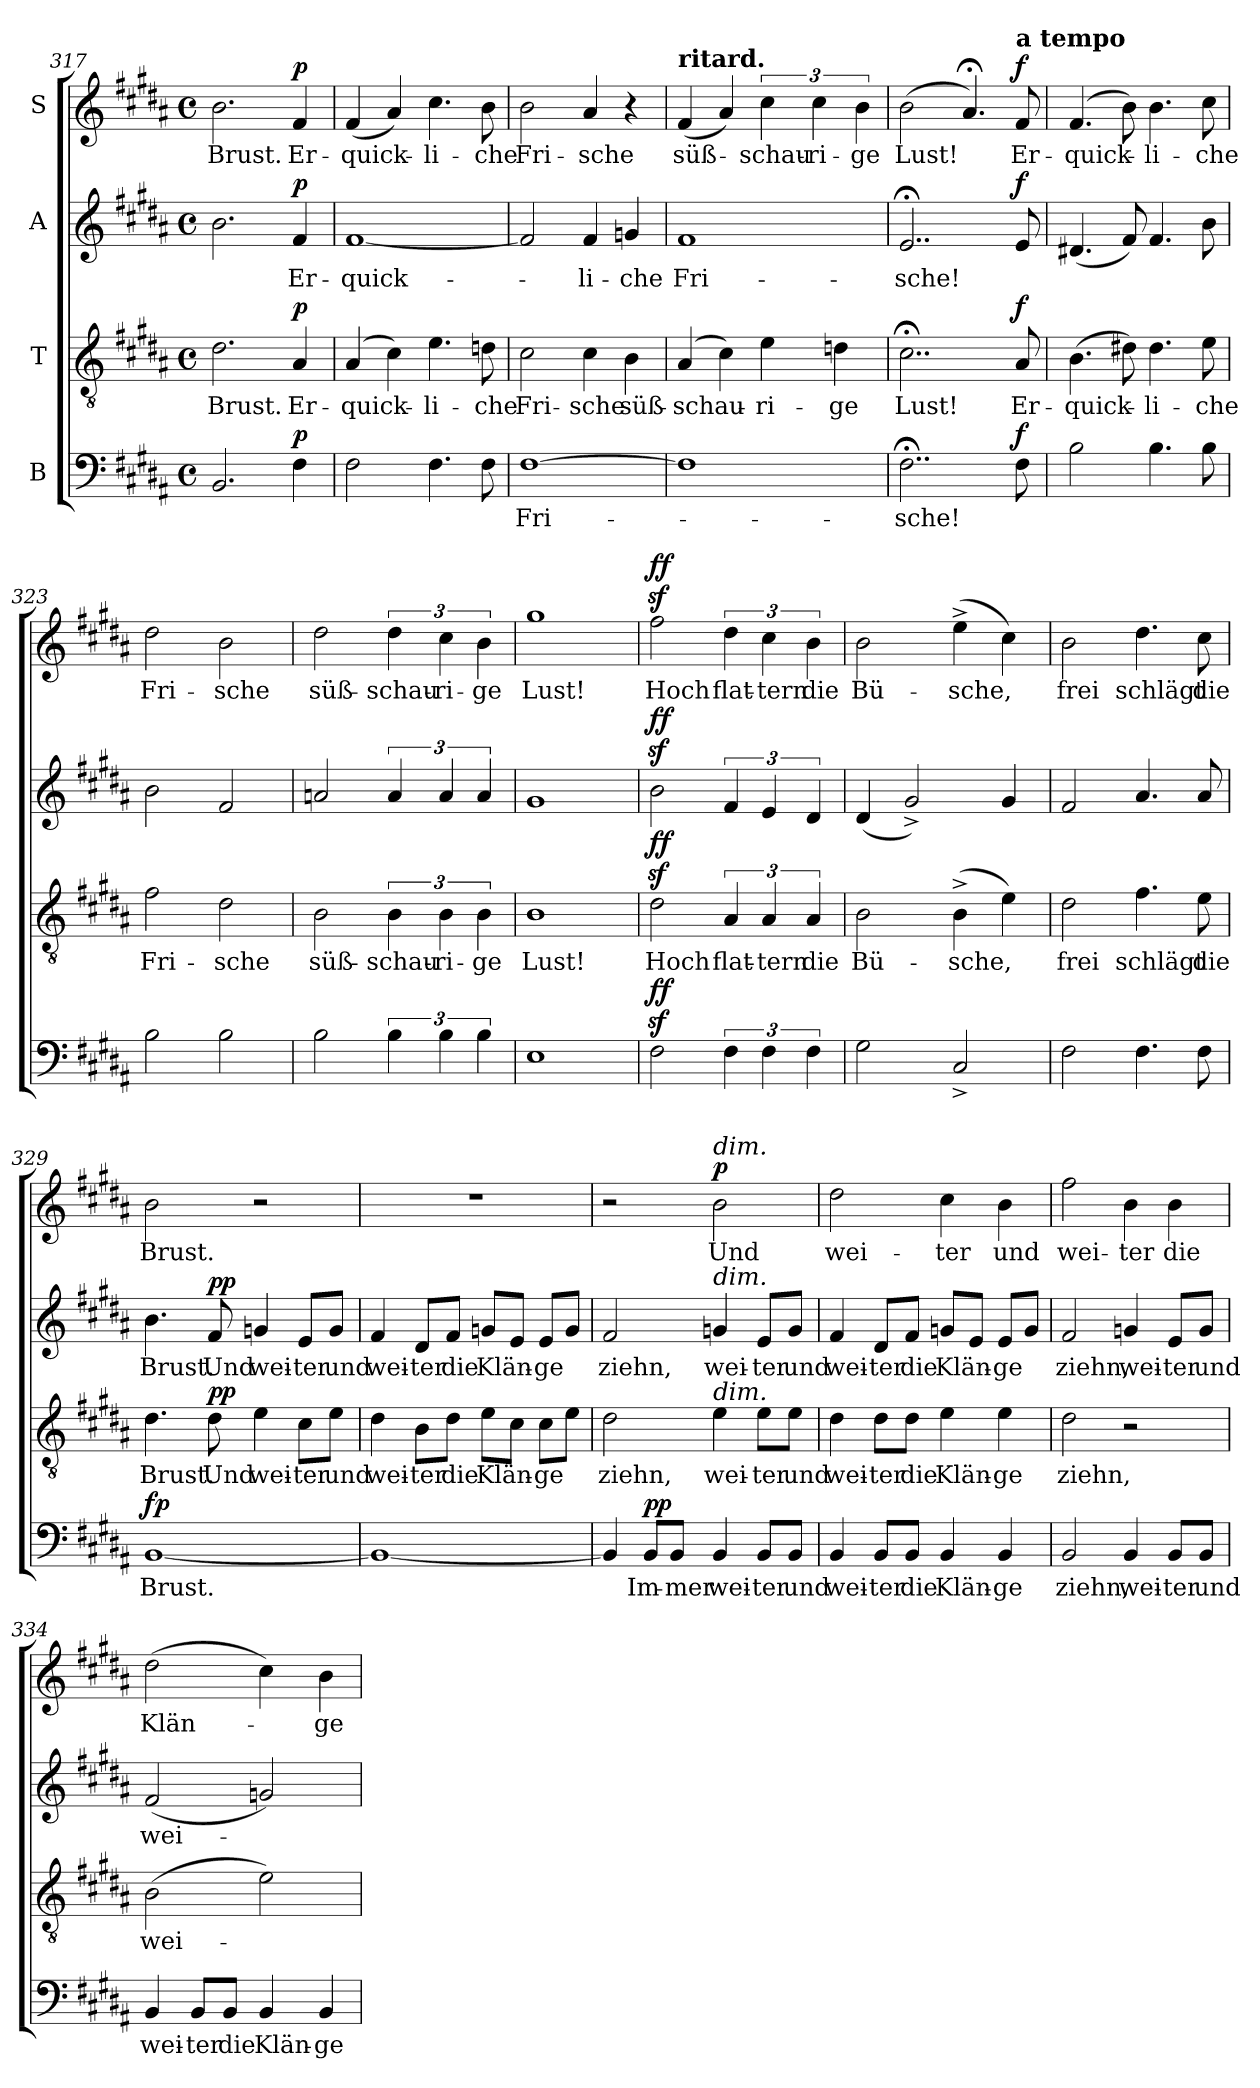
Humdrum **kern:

**kern	**text	**dynam	**kern	**text	**dynam	**kern	**text	**dynam	**kern	**text	**dynam
*part4	*part4	*part4	*part3	*part3	*part3	*part2	*part2	*part2	*part1	*part1	*part1
*staff4	*staff4	*staff4	*staff3	*staff3	*staff3	*staff2	*staff2	*staff2	*staff1	*staff1	*staff1
*I"B	*	*	*I"T	*	*	*I"A	*	*	*I"S	*	*
*clefF4	*	*	*clefGv2	*	*	*clefG2	*	*	*clefG2	*	*
*k[f#c#g#d#a#]	*	*	*k[f#c#g#d#a#]	*	*	*k[f#c#g#d#a#]	*	*	*k[f#c#g#d#a#]	*	*
*M4/4	*	*	*M4/4	*	*	*M4/4	*	*	*M4/4	*	*
*met(c)	*	*	*met(c)	*	*	*met(c)	*	*	*met(c)	*	*
=317	=317	=317	=317	=317	=317	=317	=317	=317	=317	=317	=317
!	!	!	!	!LO:LY:b	!	!	!	!	!	!LO:LY:b	!
2.BB/	.	.	2.d#\	Brust.	.	2.b\	.	.	2.b\	Brust.	.
!	!	!LO:DY:b	!	!LO:LY:b	!LO:DY:b	!	!LO:LY:b	!LO:DY:b	!	!LO:LY:b	!LO:DY:b
4F#\	.	p	4A#/	Er-	p	4f#/	Er-	p	4f#/	Er-	p
=318	=318	=318	=318	=318	=318	=318	=318	=318	=318	=318	=318
!	!	!	!	!LO:LY:b	!	!	!LO:LY:b	!	!	!LO:LY:b	!
2F#\	.	.	(>4A#/	quick-	.	[1f#	quick-	.	(>4f#/	quick-	.
.	.	.	4c#\)	.	.	.	.	.	4a#/)	.	.
!	!	!	!	!LO:LY:b	!	!	!	!	!	!LO:LY:b	!
4.F#\	.	.	4.e\	li-	.	.	.	.	4.cc#\	li-	.
!	!	!	!	!LO:LY:b	!	!	!	!	!	!LO:LY:b	!
8F#\	.	.	8dn\	che	.	.	.	.	8b\	che	.
!!LO:LB:g=z
=319	=319	=319	=319	=319	=319	=319	=319	=319	=319	=319	=319
!	!LO:LY:b	!	!	!LO:LY:b	!	!	!	!	!	!LO:LY:b	!
[1F#	Fri-	.	2c#\	Fri-	.	2f#/]	.	.	2b\	Fri-	.
!	!	!	!	!LO:LY:b	!	!	!LO:LY:b	!	!	!LO:LY:b	!
.	.	.	4c#\	sche	.	4f#/	li-	.	4a#/	sche	.
!	!	!	!	!LO:LY:b	!	!	!LO:LY:b	!	!	!	!
.	.	.	4B\	süß-	.	4gn/	che	.	4r	.	.
=320	=320	=320	=320	=320	=320	=320	=320	=320	=320	=320	=320
!	!	!	!	!	!	!	!	!	!LO:TX:a:B:t=ritard.	!	!
!	!	!	!	!LO:LY:b	!	!	!LO:LY:b	!	!	!LO:LY:b	!
1F#]	.	.	(>4A#/	schau-	.	1f#	Fri-	.	(<4f#/	süß-	.
.	.	.	4c#\)	.	.	.	.	.	4a#/)	.	.
!	!	!	!	!LO:LY:b	!	!	!	!	!	!LO:LY:b	!
.	.	.	4e\	ri-	.	.	.	.	6cc#\	schau-	.
!	!	!	!	!	!	!	!	!	!	!LO:LY:b	!
.	.	.	.	.	.	.	.	.	6cc#\	ri-	.
!	!	!	!	!LO:LY:b	!	!	!	!	!	!	!
.	.	.	4dn\	ge	.	.	.	.	.	.	.
!	!	!	!	!	!	!	!	!	!	!LO:LY:b	!
.	.	.	.	.	.	.	.	.	6b\	ge	.
=321	=321	=321	=321	=321	=321	=321	=321	=321	=321	=321	=321
!	!LO:LY:b	!	!	!LO:LY:b	!	!	!LO:LY:b	!	!	!LO:LY:b	!
2..F#;<\	sche!	.	2..c#;<\	Lust!	.	2..e;</	sche!	.	(>2b\	Lust!	.
.	.	.	.	.	.	.	.	.	4.a#;</)	.	.
!	!	!	!	!	!	!	!	!	!LO:TX:a:B:t=a tempo	!	!
!	!	!LO:DY:b	!	!LO:LY:b	!LO:DY:b	!	!	!LO:DY:b	!	!LO:LY:b	!LO:DY:b
8F#\	.	f	8A#/	Er-	f	8e/	.	f	8f#/	Er-	f
=322	=322	=322	=322	=322	=322	=322	=322	=322	=322	=322	=322
!	!	!	!	!LO:LY:b	!	!	!	!	!	!LO:LY:b	!
2B\	.	.	(>4.B\	quick-	.	(>4.d#X/	.	.	(>4.f#/	quick-	.
.	.	.	8d#X\)	.	.	8f#/)	.	.	8b\)	.	.
!	!	!	!	!LO:LY:b	!	!	!	!	!	!LO:LY:b	!
4.B\	.	.	4.d#\	-li-	.	4.f#/	.	.	4.b\	-li-	.
!	!	!	!	!LO:LY:b	!	!	!	!	!	!LO:LY:b	!
8B\	.	.	8e\	che	.	8b\	.	.	8cc#\	-che	.
=323	=323	=323	=323	=323	=323	=323	=323	=323	=323	=323	=323
!	!	!	!	!LO:LY:b	!	!	!	!	!	!LO:LY:b	!
2B\	.	.	2f#\	Fri-	.	2b\	.	.	2dd#\	Fri-	.
!	!	!	!	!LO:LY:b	!	!	!	!	!	!LO:LY:b	!
2B\	.	.	2d#\	sche	.	2f#/	.	.	2b\	sche	.
!!LO:PB:g=z
=324	=324	=324	=324	=324	=324	=324	=324	=324	=324	=324	=324
!	!	!	!	!LO:LY:b	!	!	!	!	!	!LO:LY:b	!
2B\	.	.	2B\	süß-	.	2an/	.	.	2dd#\	süß-	.
!	!	!	!	!LO:LY:b	!	!	!	!	!	!LO:LY:b	!
6B\	.	.	6B\	schau-	.	6a/	.	.	6dd#\	schau-	.
!	!	!	!	!LO:LY:b	!	!	!	!	!	!LO:LY:b	!
6B\	.	.	6B\	ri-	.	6a/	.	.	6cc#\	ri-	.
!	!	!	!	!LO:LY:b	!	!	!	!	!	!LO:LY:b	!
6B\	.	.	6B\	ge	.	6a/	.	.	6b\	ge	.
=325	=325	=325	=325	=325	=325	=325	=325	=325	=325	=325	=325
!	!	!	!	!LO:LY:b	!	!	!	!	!	!LO:LY:b	!
1E	.	.	1B	Lust!	.	1g#	.	.	1gg#	Lust!	.
=326	=326	=326	=326	=326	=326	=326	=326	=326	=326	=326	=326
!	!	!LO:DY:b	!	!LO:LY:b	!LO:DY:b	!	!	!LO:DY:b	!	!LO:LY:b	!LO:DY:b
2F#z<\	.	ff	2d#z<\	Hoch	ff	2bz<\	.	ff	2ff#z<\	Hoch	ff
!	!	!	!	!LO:LY:b	!	!	!	!	!	!LO:LY:b	!
6F#\	.	.	6A#/	flat-	.	6f#/	.	.	6dd#\	flat-	.
!	!	!	!	!LO:LY:b	!	!	!	!	!	!LO:LY:b	!
6F#\	.	.	6A#/	tern	.	6e/	.	.	6cc#\	tern	.
!	!	!	!	!LO:LY:b	!	!	!	!	!	!LO:LY:b	!
6F#\	.	.	6A#/	die	.	6d#/	.	.	6b\	die	.
=327	=327	=327	=327	=327	=327	=327	=327	=327	=327	=327	=327
!	!	!	!	!LO:LY:b	!	!	!	!	!	!LO:LY:b	!
2G#\	.	.	2B\	Bü-	.	(>4d#/	.	.	2b\	Bü-	.
.	.	.	.	.	.	2g#^/)	.	.	.	.	.
!	!	!	!	!LO:LY:b	!	!	!	!	!	!LO:LY:b	!
2C#^/	.	.	(>4B^\	sche,	.	.	.	.	(>4ee^\	sche,	.
.	.	.	4e\)	.	.	4g#/	.	.	4cc#\)	.	.
=328	=328	=328	=328	=328	=328	=328	=328	=328	=328	=328	=328
!	!	!	!	!LO:LY:b	!	!	!	!	!	!LO:LY:b	!
2F#\	.	.	2d#\	frei	.	2f#/	.	.	2b\	frei	.
!	!	!	!	!LO:LY:b	!	!	!	!	!	!LO:LY:b	!
4.F#\	.	.	4.f#\	schlägt	.	4.a#/	.	.	4.dd#\	schlägt	.
!	!	!	!	!LO:LY:b	!	!	!	!	!	!LO:LY:b	!
8F#\	.	.	8e\	die	.	8a#/	.	.	8cc#\	die	.
!!LO:PB:g=z
=329	=329	=329	=329	=329	=329	=329	=329	=329	=329	=329	=329
!	!LO:LY:b	!LO:DY:b	!	!LO:LY:b	!	!	!LO:LY:b	!	!	!LO:LY:b	!
[1BB	Brust.	fp	4.d#\	Brust.	.	4.b\	Brust.	.	2b\	Brust.	.
!	!	!	!	!LO:LY:b	!LO:DY:b	!	!LO:LY:b	!LO:DY:b	!	!	!
.	.	.	8d#\	Und	pp	8f#/	Und	pp	.	.	.
!	!	!	!	!LO:LY:b	!	!	!LO:LY:b	!	!	!	!
.	.	.	4e\	wei-	.	4gn/	wei-	.	2r	.	.
!	!	!	!	!LO:LY:b	!	!	!LO:LY:b	!	!	!	!
.	.	.	8c#\L	ter	.	8e/L	ter	.	.	.	.
!	!	!	!	!LO:LY:b	!	!	!LO:LY:b	!	!	!	!
.	.	.	8e\J	und	.	8g/J	und	.	.	.	.
=330	=330	=330	=330	=330	=330	=330	=330	=330	=330	=330	=330
!	!	!	!	!LO:LY:b	!	!	!LO:LY:b	!	!	!	!
1BB_	.	.	4d#\	wei-	.	4f#/	wei-	.	1r	.	.
!	!	!	!	!LO:LY:b	!	!	!LO:LY:b	!	!	!	!
.	.	.	8B\L	ter	.	8d#/L	ter	.	.	.	.
!	!	!	!	!LO:LY:b	!	!	!LO:LY:b	!	!	!	!
.	.	.	8d#\J	die	.	8f#/J	die	.	.	.	.
!	!	!	!	!LO:LY:b	!	!	!LO:LY:b	!	!	!	!
.	.	.	8e\L	Klän-	.	8gn/L	Klän-	.	.	.	.
.	.	.	8c#\J	.	.	8e/J	.	.	.	.	.
!	!	!	!	!LO:LY:b	!	!	!LO:LY:b	!	!	!	!
.	.	.	8c#\L	-ge	.	8e/L	-ge	.	.	.	.
.	.	.	8e\J	.	.	8g/J	.	.	.	.	.
=331	=331	=331	=331	=331	=331	=331	=331	=331	=331	=331	=331
!	!	!	!	!LO:LY:b	!	!	!LO:LY:b	!	!	!	!
4BB/]	.	.	2d#\	ziehn,	.	2f#/	ziehn,	.	2r	.	.
!	!LO:LY:b	!LO:DY:b	!	!	!	!	!	!	!	!	!
8BB/L	Im-	pp	.	.	.	.	.	.	.	.	.
!	!LO:LY:b	!	!	!	!	!	!	!	!	!	!
8BB/J	-mer	.	.	.	.	.	.	.	.	.	.
!	!	!	!	!	!	!	!	!	!LO:TX:a:i:t=dim.	!	!
!	!	!	!	!	!	!LO:TX:a:i:t=dim.	!	!	!	!	!
!	!	!	!LO:TX:a:i:t=dim.	!	!	!	!	!	!	!	!
!	!LO:LY:b	!	!	!LO:LY:b	!	!	!LO:LY:b	!	!	!LO:LY:b	!LO:DY:b
4BB/	wei-	.	4e\	wei-	.	4gn/	wei-	.	2b\	Und	p
!	!LO:LY:b	!	!	!LO:LY:b	!	!	!LO:LY:b	!	!	!	!
8BB/L	ter	.	8e\L	ter	.	8e/L	ter	.	.	.	.
!	!LO:LY:b	!	!	!LO:LY:b	!	!	!LO:LY:b	!	!	!	!
8BB/J	und	.	8e\J	und	.	8g/J	und	.	.	.	.
=332	=332	=332	=332	=332	=332	=332	=332	=332	=332	=332	=332
!	!LO:LY:b	!	!	!LO:LY:b	!	!	!LO:LY:b	!	!	!LO:LY:b	!
4BB/	wei-	.	4d#\	wei-	.	4f#/	wei-	.	2dd#\	wei-	.
!	!LO:LY:b	!	!	!LO:LY:b	!	!	!LO:LY:b	!	!	!	!
8BB/L	ter	.	8d#\L	ter	.	8d#/L	ter	.	.	.	.
!	!LO:LY:b	!	!	!LO:LY:b	!	!	!LO:LY:b	!	!	!	!
8BB/J	die	.	8d#\J	die	.	8f#/J	die	.	.	.	.
!	!LO:LY:b	!	!	!LO:LY:b	!	!	!LO:LY:b	!	!	!LO:LY:b	!
4BB/	Klän-	.	4e\	Klän-	.	8gn/L	Klän-	.	4cc#\	ter	.
.	.	.	.	.	.	8e/J	.	.	.	.	.
!	!LO:LY:b	!	!	!LO:LY:b	!	!	!LO:LY:b	!	!	!LO:LY:b	!
4BB/	ge	.	4e\	-ge	.	8e/L	-ge	.	4b\	und	.
.	.	.	.	.	.	8g/J	.	.	.	.	.
!!LO:LB:g=z
=333	=333	=333	=333	=333	=333	=333	=333	=333	=333	=333	=333
!	!LO:LY:b	!	!	!LO:LY:b	!	!	!LO:LY:b	!	!	!LO:LY:b	!
2BB/	ziehn,	.	2d#\	ziehn,	.	2f#/	ziehn,	.	2ff#\	wei-	.
!	!LO:LY:b	!	!	!	!	!	!LO:LY:b	!	!	!LO:LY:b	!
4BB/	wei-	.	2r	.	.	4gn/	wei-	.	4b\	ter	.
!	!LO:LY:b	!	!	!	!	!	!LO:LY:b	!	!	!LO:LY:b	!
8BB/L	ter	.	.	.	.	8e/L	ter	.	4b\	die	.
!	!LO:LY:b	!	!	!	!	!	!LO:LY:b	!	!	!	!
8BB/J	und	.	.	.	.	8g/J	und	.	.	.	.
=334	=334	=334	=334	=334	=334	=334	=334	=334	=334	=334	=334
!	!LO:LY:b	!	!	!LO:LY:b	!	!	!LO:LY:b	!	!	!LO:LY:b	!
4BB/	wei-	.	(>2B\	wei-	.	(<2f#/	wei-	.	(>2dd#\	Klän-	.
!	!LO:LY:b	!	!	!	!	!	!	!	!	!	!
8BB/L	ter	.	.	.	.	.	.	.	.	.	.
!	!LO:LY:b	!	!	!	!	!	!	!	!	!	!
8BB/J	die	.	.	.	.	.	.	.	.	.	.
!	!LO:LY:b	!	!	!	!	!	!	!	!	!	!
4BB/	Klän-	.	2e\)	.	.	2gn/)	.	.	4cc#\)	.	.
!	!LO:LY:b	!	!	!	!	!	!	!	!	!LO:LY:b	!
4BB/	ge	.	.	.	.	.	.	.	4b\	ge	.
=	=	=	=	=	=	=	=	=	=	=	=
*-	*-	*-	*-	*-	*-	*-	*-	*-	*-	*-	*-
